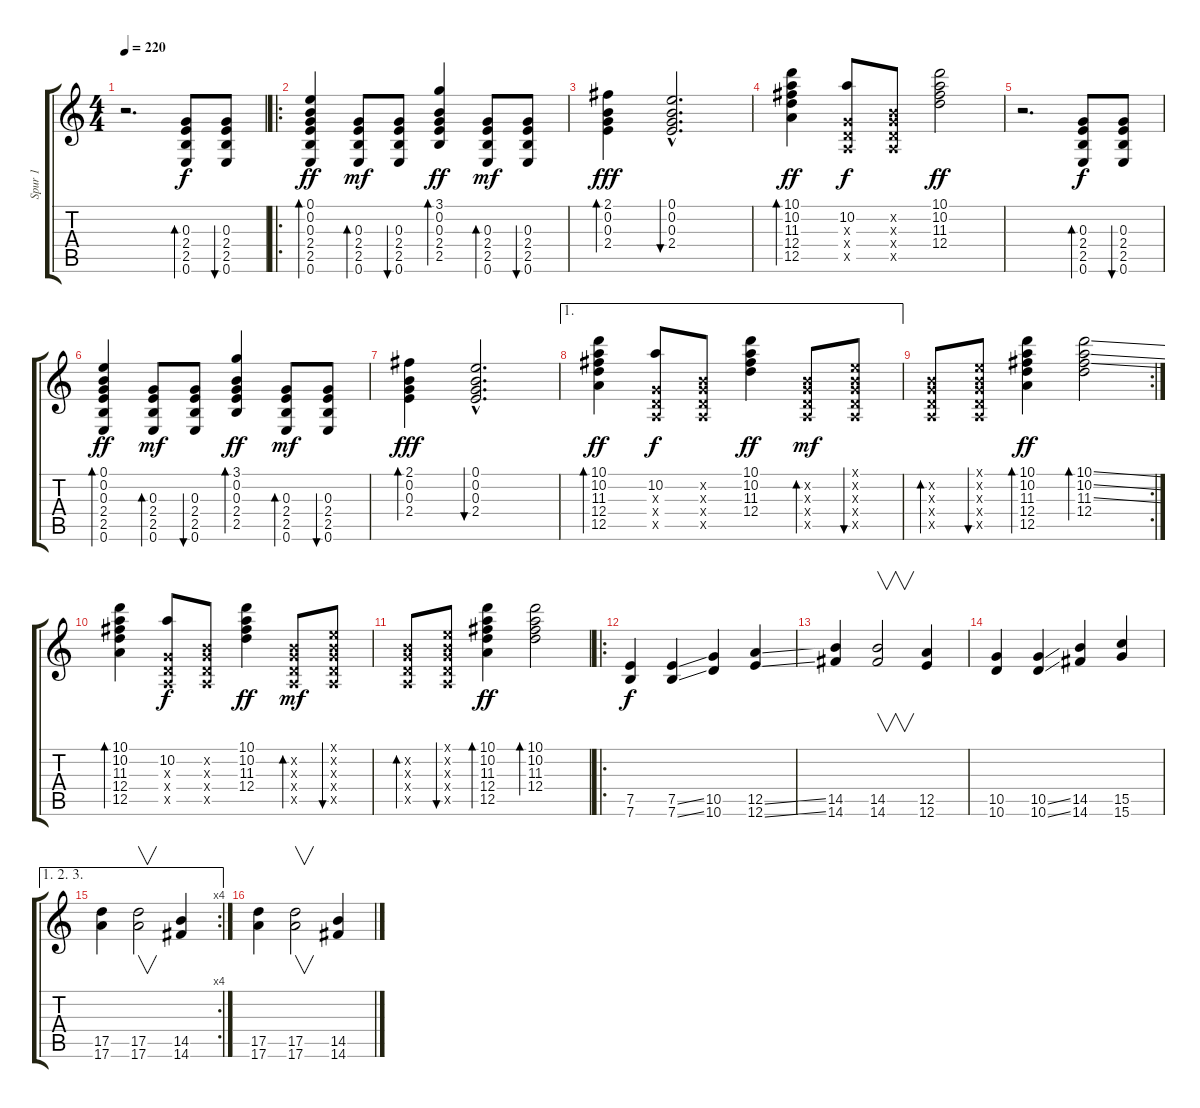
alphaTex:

\track ("Spur 1" "Spur 1") {instrument electricguitarclean}
\staff {score tabs}
\tuning (E4 B3 G3 D3 A2 E2) {hide}
\ts (4 4)
\tempo 220
\clef g2
\ks c
r.2{d dy f instrument electricguitarclean} (0.3 2.4 2.5 0.6).8{bd 30} (0.3 2.4 2.5 0.6).8{bu 30} |
\ro
(0.1 0.2 0.3 2.4 2.5 0.6).4{bd 60 dy ff} (0.3 2.4 2.5 0.6).8{bd 30 dy mf} (0.3 2.4 2.5 0.6).8{bu 30} (3.1 0.2 0.3 2.4 2.5).4{bd 60 dy ff} (0.3 2.4 2.5 0.6).8{bd 30 dy mf} (0.3 2.4 2.5 0.6).8{bu 30} |
(2.1 0.2 0.3 2.4).4{bd 60 dy fff} (0.1{hac} 0.2{hac} 0.3{hac} 2.4{hac}).2{d bu 60} |
(10.1 10.2 11.3 12.4 12.5).4{bd 60 dy ff} (10.2 0.3{x} 0.4{x} 0.5{x}).8{dy f} (0.2{x} 0.3{x} 0.4{x} 0.5{x}).8 (10.1 10.2 11.3 12.4).2{dy ff} |
r.2{d} (0.3 2.4 2.5 0.6).8{bd 30 dy f} (0.3 2.4 2.5 0.6).8{bu 30} |
(0.1 0.2 0.3 2.4 2.5 0.6).4{bd 60 dy ff} (0.3 2.4 2.5 0.6).8{bd 30 dy mf} (0.3 2.4 2.5 0.6).8{bu 30} (3.1 0.2 0.3 2.4 2.5).4{bd 60 dy ff} (0.3 2.4 2.5 0.6).8{bd 30 dy mf} (0.3 2.4 2.5 0.6).8{bu 30} |
(2.1 0.2 0.3 2.4).4{bd 60 dy fff} (0.1{hac} 0.2{hac} 0.3{hac} 2.4{hac}).2{d bu 60} |
\ae 1
(10.1 10.2 11.3 12.4 12.5).4{bd 60 dy ff} (10.2 0.3{x} 0.4{x} 0.5{x}).8{dy f} (0.2{x} 0.3{x} 0.4{x} 0.5{x}).8 (10.1 10.2 11.3 12.4).4{dy ff} (0.2{x} 0.3{x} 0.4{x} 0.5{x}).8{bd 30 dy mf} (0.1{x} 0.2{x} 0.3{x} 0.4{x} 0.5{x}).8{bu 30} |
\rc 2
(0.2{x} 0.3{x} 0.4{x} 0.5{x}).8{bd 30} (0.1{x} 0.2{x} 0.3{x} 0.4{x} 0.5{x}).8{bu 30} (10.1 10.2 11.3 12.4 12.5).4{bd 30 dy ff} (10.1{ss} 10.2{ss} 11.3{ss} 12.4).2{bd 30} |
(10.1 10.2 11.3 12.4 12.5).4{bd 60} (10.2 0.3{x} 0.4{x} 0.5{x}).8{dy f} (0.2{x} 0.3{x} 0.4{x} 0.5{x}).8 (10.1 10.2 11.3 12.4).4{dy ff} (0.2{x} 0.3{x} 0.4{x} 0.5{x}).8{bd 30 dy mf} (0.1{x} 0.2{x} 0.3{x} 0.4{x} 0.5{x}).8{bu 30} |
(0.2{x} 0.3{x} 0.4{x} 0.5{x}).8{bd 30} (0.1{x} 0.2{x} 0.3{x} 0.4{x} 0.5{x}).8{bu 30} (10.1 10.2 11.3 12.4 12.5).4{bd 30 dy ff} (10.1 10.2 11.3 12.4).2{bd 30} |
\ro
(7.5 7.6).4{dy f} (7.5{ss} 7.6{ss}).4 (10.5 10.6).4 (12.5{ss} 12.6{ss}).4 |
(14.5 14.6).4 (14.5 14.6).2{v} (12.5 12.6).4 |
(10.5 10.6).4 (10.5{ss} 10.6{ss}).4 (14.5 14.6).4 (15.5 15.6).4 |
\ae (1 2 3)
\rc 4
(17.5 17.6).4 (17.5 17.6).2{v} (14.5 14.6).4 |
(17.5 17.6).4 (17.5 17.6).2{v} (14.5 14.6).4
